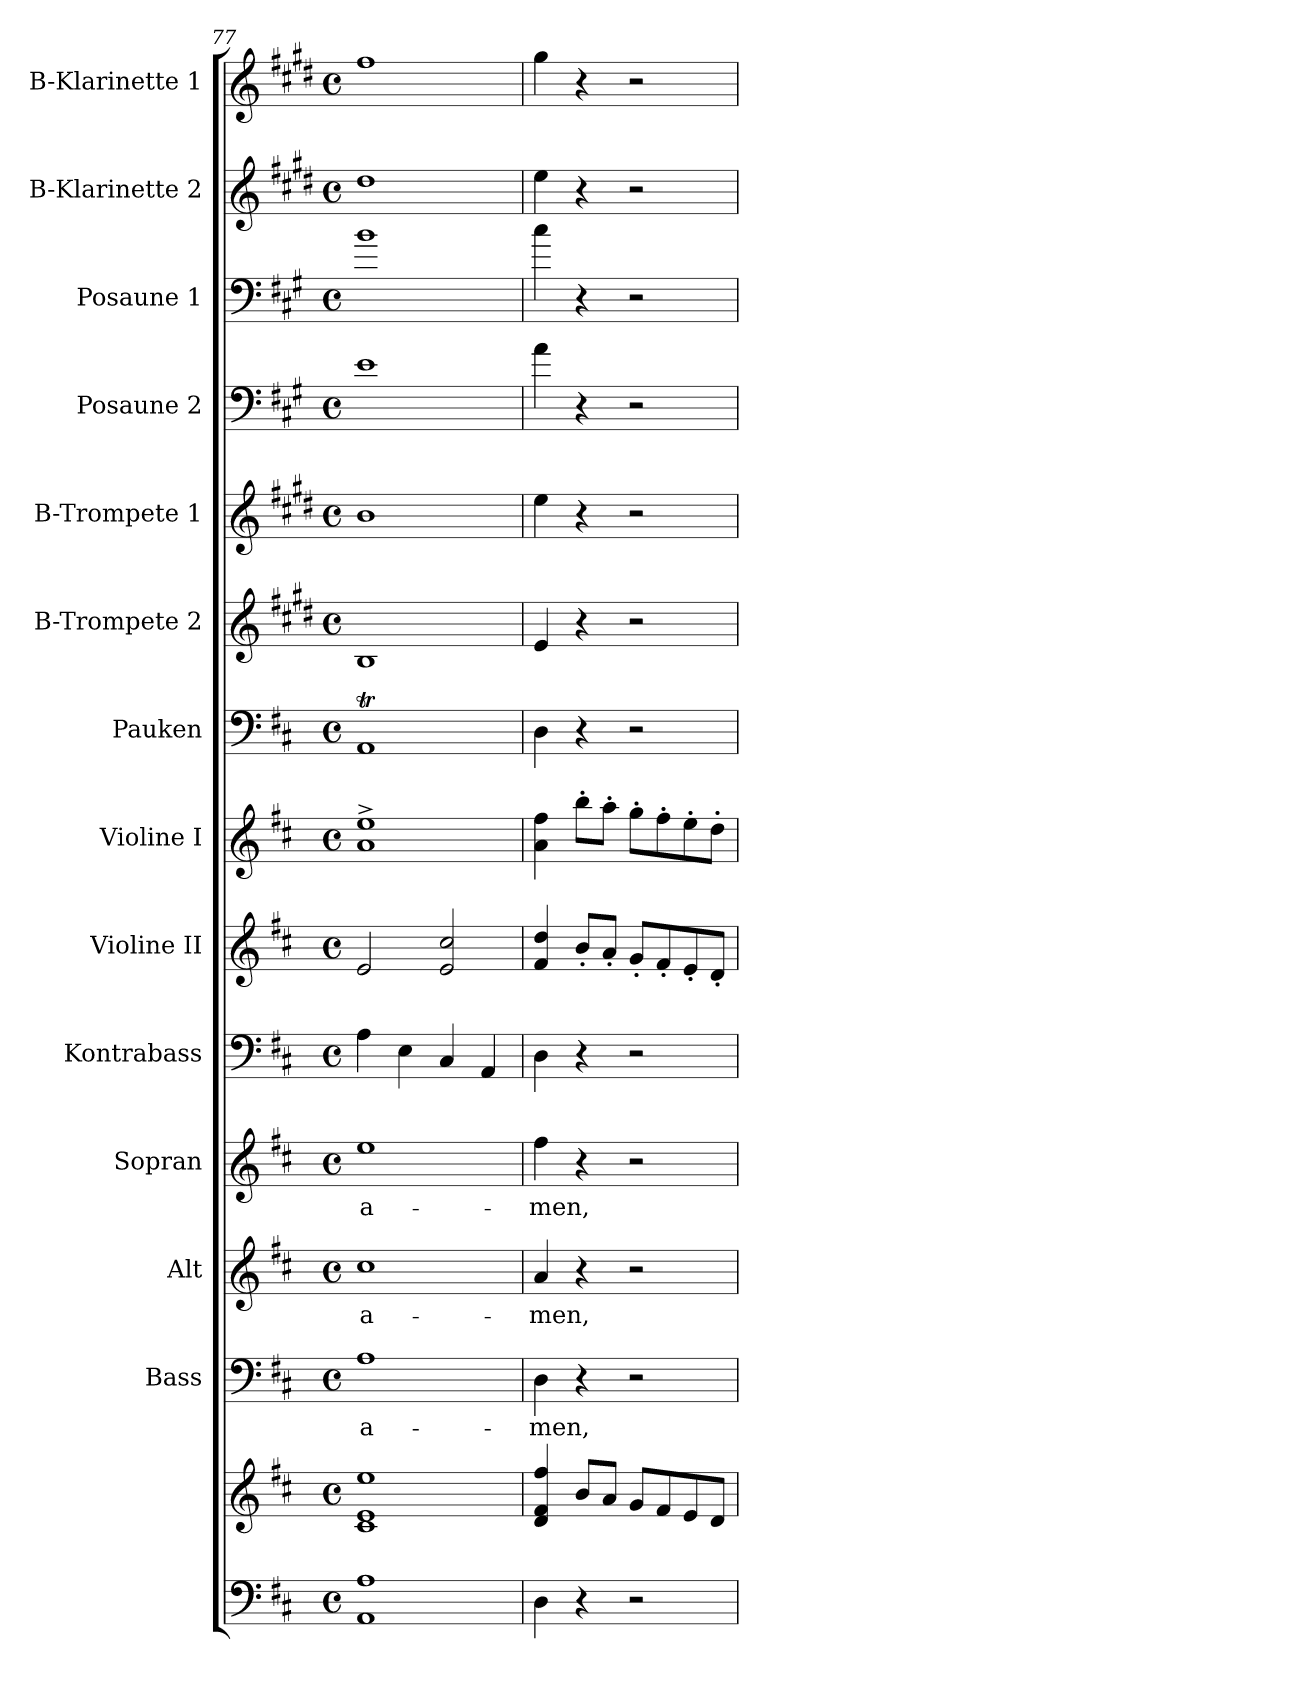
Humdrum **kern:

**kern	**kern	**kern	**text	**kern	**text	**kern	**text	**kern	**kern	**kern	**kern	**kern	**kern	**kern	**kern	**kern	**kern
*part14	*part14	*part13	*part13	*part12	*part12	*part11	*part11	*part10	*part9	*part8	*part7	*part6	*part5	*part4	*part3	*part2	*part1
*staff15	*staff14	*staff13	*staff13	*staff12	*staff12	*staff11	*staff11	*staff10	*staff9	*staff8	*staff7	*staff6	*staff5	*staff4	*staff3	*staff2	*staff1
*	*	*I"Bass	*	*I"Alt	*	*I"Sopran	*	*I"Kontrabass	*I"Violine II	*I"Violine I	*I"Pauken	*I"B-Trompete 2	*I"B-Trompete 1	*I"Posaune 2	*I"Posaune 1	*I"B-Klarinette 2	*I"B-Klarinette 1
*	*	*I'B.	*	*I'A.	*	*I'S.	*	*I'Kb.	*I'Vl. II	*I'Vl. I	*I'Pk.	*I'B Trp. 2	*I'B Trp. 1	*I'Pos. 2	*I'Pos. 1	*I'B Kl. 2	*I'B Kl. 1
*clefF4	*clefG2	*clefF4	*	*clefG2	*	*clefG2	*	*clefF4	*clefG2	*clefG2	*clefF4	*clefG2	*clefG2	*clefF4	*clefF4	*clefG2	*clefG2
*	*	*	*	*	*	*	*	*ITrd7c12	*	*	*	*ITrd1c2	*ITrd1c2	*ITrd4c7	*ITrd4c7	*ITrd1c2	*ITrd1c2
*k[f#c#]	*k[f#c#]	*k[f#c#]	*	*k[f#c#]	*	*k[f#c#]	*	*k[f#c#]	*k[f#c#]	*k[f#c#]	*k[f#c#]	*k[f#c#]	*k[f#c#]	*k[f#c#]	*k[f#c#]	*k[f#c#]	*k[f#c#]
*D:	*D:	*D:	*	*D:	*	*D:	*	*D:	*D:	*D:	*D:	*D:	*D:	*D:	*D:	*D:	*D:
*M4/4	*M4/4	*M4/4	*	*M4/4	*	*M4/4	*	*M4/4	*M4/4	*M4/4	*M4/4	*M4/4	*M4/4	*M4/4	*M4/4	*M4/4	*M4/4
*met(c)	*met(c)	*met(c)	*	*met(c)	*	*met(c)	*	*met(c)	*met(c)	*met(c)	*met(c)	*met(c)	*met(c)	*met(c)	*met(c)	*met(c)	*met(c)
=77	=77	=77	=77	=77	=77	=77	=77	=77	=77	=77	=77	=77	=77	=77	=77	=77	=77
!	!	!	!LO:LY:b	!	!LO:LY:b	!	!LO:LY:b	!	!	!	!	!	!	!	!	!	!
1AA 1A	1c# 1e 1ee	1A	a-	1cc#	a-	1ee	a-	4AA\	2e/	1a^> 1ee^>	1AAT	1A	1a	1A	1e	1cc#	1ee
.	.	.	.	.	.	.	.	4EE\	.	.	.	.	.	.	.	.	.
.	.	.	.	.	.	.	.	4CC#/	2e/ 2cc#/	.	.	.	.	.	.	.	.
.	.	.	.	.	.	.	.	4AAA/	.	.	.	.	.	.	.	.	.
=78	=78	=78	=78	=78	=78	=78	=78	=78	=78	=78	=78	=78	=78	=78	=78	=78	=78
!	!	!	!LO:LY:b	!	!LO:LY:b	!	!LO:LY:b	!	!	!	!	!	!	!	!	!	!
4D\	4d/ 4f#/ 4ff#/	4D\	-men,	4a/	-men,	4ff#\	-men,	4DD\	4f#/ 4dd/	4a\ 4ff#\	4D\	4d/	4dd\	4d\	4f#\	4dd\	4ff#\
4r	8b/L	4r	.	4r	.	4r	.	4r	8b'</L	8bb'>\L	4r	4r	4r	4r	4r	4r	4r
.	8a/J	.	.	.	.	.	.	.	8a'</J	8aa'>\J	.	.	.	.	.	.	.
2r	8g/L	2r	.	2r	.	2r	.	2r	8g'</L	8gg'>\L	2r	2r	2r	2r	2r	2r	2r
.	8f#/	.	.	.	.	.	.	.	8f#'</	8ff#'>\	.	.	.	.	.	.	.
.	8e/	.	.	.	.	.	.	.	8e'</	8ee'>\	.	.	.	.	.	.	.
.	8d/J	.	.	.	.	.	.	.	8d'</J	8dd'>\J	.	.	.	.	.	.	.
=	=	=	=	=	=	=	=	=	=	=	=	=	=	=	=	=	=
*-	*-	*-	*-	*-	*-	*-	*-	*-	*-	*-	*-	*-	*-	*-	*-	*-	*-
